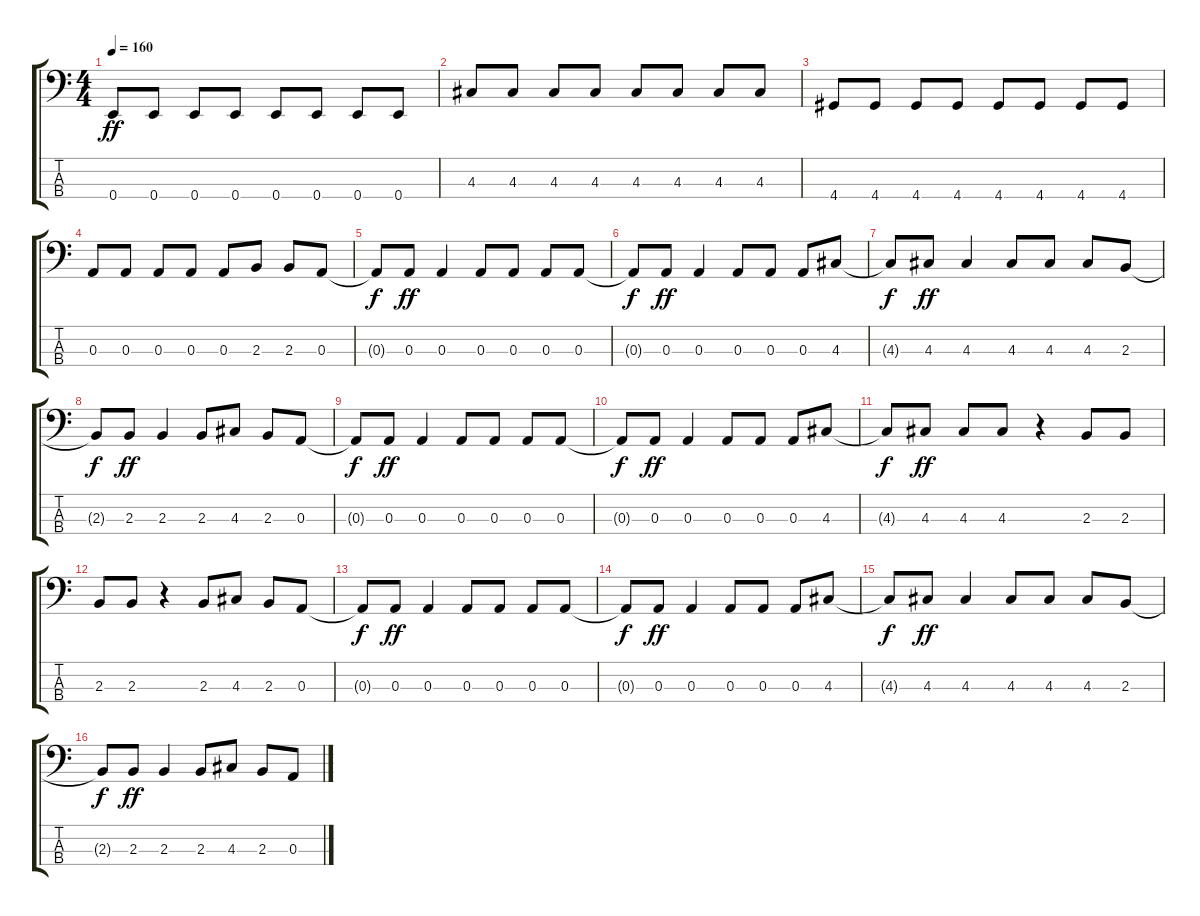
\track "" {instrument electricbasspick}
\staff {score tabs}
\tuning (G2 D2 A1 E1) {hide}
\ts (4 4)
\tempo 160
\clef f4
\ks c
0.4.8{dy ff} 0.4.8 0.4.8 0.4.8 0.4.8 0.4.8 0.4.8 0.4.8 |
4.3.8 4.3.8 4.3.8 4.3.8 4.3.8 4.3.8 4.3.8 4.3.8 |
4.4.8 4.4.8 4.4.8 4.4.8 4.4.8 4.4.8 4.4.8 4.4.8 |
0.3.8 0.3.8 0.3.8 0.3.8 0.3.8 2.3.8 2.3.8 0.3.8 |
0.3{t}.8{dy f} 0.3.8{dy ff} 0.3.4 0.3.8 0.3.8 0.3.8 0.3.8 |
0.3{t}.8{dy f} 0.3.8{dy ff} 0.3.4 0.3.8 0.3.8 0.3.8 4.3.8 |
4.3{t}.8{dy f} 4.3.8{dy ff} 4.3.4 4.3.8 4.3.8 4.3.8 2.3.8 |
2.3{t}.8{dy f} 2.3.8{dy ff} 2.3.4 2.3.8 4.3.8 2.3.8 0.3.8 |
0.3{t}.8{dy f} 0.3.8{dy ff} 0.3.4 0.3.8 0.3.8 0.3.8 0.3.8 |
0.3{t}.8{dy f} 0.3.8{dy ff} 0.3.4 0.3.8 0.3.8 0.3.8 4.3.8 |
4.3{t}.8{dy f} 4.3.8{dy ff} 4.3.8 4.3.8 r.4 2.3.8 2.3.8 |
2.3.8 2.3.8 r.4 2.3.8 4.3.8 2.3.8 0.3.8 |
0.3{t}.8{dy f} 0.3.8{dy ff} 0.3.4 0.3.8 0.3.8 0.3.8 0.3.8 |
0.3{t}.8{dy f} 0.3.8{dy ff} 0.3.4 0.3.8 0.3.8 0.3.8 4.3.8 |
4.3{t}.8{dy f} 4.3.8{dy ff} 4.3.4 4.3.8 4.3.8 4.3.8 2.3.8 |
2.3{t}.8{dy f} 2.3.8{dy ff} 2.3.4 2.3.8 4.3.8 2.3.8 0.3.8
